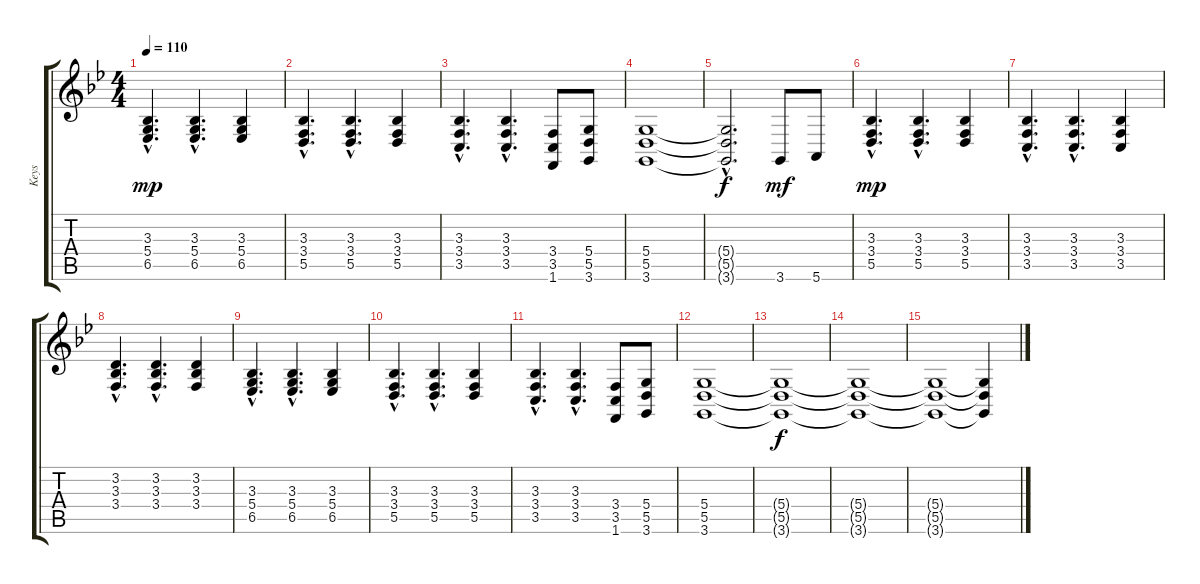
\track ("Keys" "Keys") {instrument churchorgan}
\staff {score tabs}
\tuning (E4 B3 G3 D3 A2 E2) {hide}
\ts (4 4)
\tempo 110
\clef g2
\ks gminor
(3.3{hac} 5.4{hac} 6.5{hac}).4{d dy mp} (3.3{hac} 5.4{hac} 6.5{hac}).4{d} (3.3 5.4 6.5).4 |
(3.3{hac} 3.4{hac} 5.5{hac}).4{d volume 10} (3.3{hac} 3.4{hac} 5.5{hac}).4{d} (3.3 3.4 5.5).4 |
(3.3{hac} 3.4{hac} 3.5{hac}).4{d} (3.3{hac} 3.4{hac} 3.5{hac}).4{d} (3.4 3.5 1.6).8 (5.4 5.5 3.6).8 |
(5.4 5.5 3.6).1 |
(5.4{hac t} 5.5{hac t} 3.6{hac t}).2{d dy f} 3.6.8{dy mf} 5.6.8 |
(3.3{hac} 3.4{hac} 5.5{hac}).4{d dy mp volume 10} (3.3{hac} 3.4{hac} 5.5{hac}).4{d} (3.3 3.4 5.5).4 |
(3.3{hac} 3.4{hac} 3.5{hac}).4{d} (3.3{hac} 3.4{hac} 3.5{hac}).4{d} (3.3 3.4 3.5).4 |
(3.2{hac} 3.3{hac} 3.4{hac}).4{d} (3.2{hac} 3.3{hac} 3.4{hac}).4{d} (3.2 3.3 3.4).4 |
(3.3{hac} 5.4{hac} 6.5{hac}).4{d} (3.3{hac} 5.4{hac} 6.5{hac}).4{d} (3.3 5.4 6.5).4 |
(3.3{hac} 3.4{hac} 5.5{hac}).4{d volume 10} (3.3{hac} 3.4{hac} 5.5{hac}).4{d} (3.3 3.4 5.5).4 |
(3.3{hac} 3.4{hac} 3.5{hac}).4{d} (3.3{hac} 3.4{hac} 3.5{hac}).4{d} (3.4 3.5 1.6).8 (5.4 5.5 3.6).8 |
(5.4 5.5 3.6).1 |
(5.4{t} 5.5{t} 3.6{t}).1{dy f} |
(5.4{t} 5.5{t} 3.6{t}).1 |
(5.4{t} 5.5{t} 3.6{t}).1 (5.4{t} 5.5{t} 3.6{t}).4
